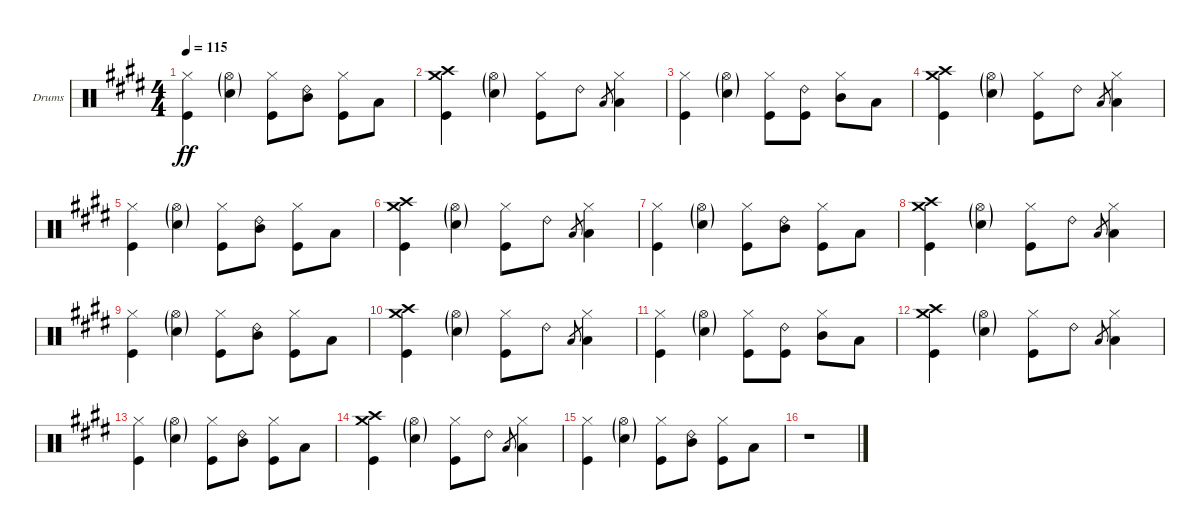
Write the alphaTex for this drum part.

\defaultSystemsLayout 4
\bracketExtendMode groupsimilarinstruments
\useSystemSignSeparator
\multiTrackTrackNamePolicy allsystems
\firstSystemTrackNameOrientation horizontal
\otherSystemsTrackNameOrientation horizontal
\track ("Drums" "Drums") {instrument percussion}
\staff {score}
\articulation defaults
\ts (4 4)
\tempo 115
\clef neutral
\scale
0.259366
\ks e
("Hi-Hat (closed)" "Kick (hit)").4{dy ff} ("Hi-Hat (open)"{g} "Snare (hit) 2"{g}).4 ("Hi-Hat (closed)" "Kick (hit)").8 ("Ride (bell) 2" "Mid Tom (hit)").8 ("Hi-Hat (closed)" "Kick (hit)").8 "Low Tom (hit)".8 |
\scale
0.240634 ("Crash medium (hit)" "Crash high (hit)" "Kick (hit)").4 ("Hi-Hat (open)"{g} "Snare (hit) 2"{g}).4 ("Hi-Hat (closed)" "Kick (hit)").8 "Ride (bell) 2".8 "Low Tom (hit)".8{gr} ("Hi-Hat (closed)" "Low Tom (hit)").4 |
\scale
0.259366 ("Hi-Hat (closed)" "Kick (hit)").4 ("Hi-Hat (open)"{g} "Snare (hit) 2"{g}).4 ("Hi-Hat (closed)" "Kick (hit)").8 ("Ride (bell) 2" "Kick (hit)").8 ("Hi-Hat (closed)" "Mid Tom (hit)").8 "Low Tom (hit)".8 |
\scale
0.240634 ("Crash medium (hit)" "Crash high (hit)" "Kick (hit)").4 ("Hi-Hat (open)"{g} "Snare (hit) 2"{g}).4 ("Hi-Hat (closed)" "Kick (hit)").8 "Ride (bell) 2".8 "Low Tom (hit)".8{gr} ("Hi-Hat (closed)" "Low Tom (hit)").4 |
\scale
0.259366 ("Hi-Hat (closed)" "Kick (hit)").4 ("Hi-Hat (open)"{g} "Snare (hit) 2"{g}).4 ("Hi-Hat (closed)" "Kick (hit)").8 ("Ride (bell) 2" "Mid Tom (hit)").8 ("Hi-Hat (closed)" "Kick (hit)").8 "Low Tom (hit)".8 |
\scale
0.240634 ("Crash medium (hit)" "Crash high (hit)" "Kick (hit)").4 ("Hi-Hat (open)"{g} "Snare (hit) 2"{g}).4 ("Hi-Hat (closed)" "Kick (hit)").8 "Ride (bell) 2".8 "Low Tom (hit)".8{gr} ("Hi-Hat (closed)" "Low Tom (hit)").4 |
\scale
0.259366 ("Hi-Hat (closed)" "Kick (hit)").4 ("Hi-Hat (open)"{g} "Snare (hit) 2"{g}).4 ("Hi-Hat (closed)" "Kick (hit)").8 ("Ride (bell) 2" "Mid Tom (hit)").8 ("Hi-Hat (closed)" "Kick (hit)").8 "Low Tom (hit)".8 |
\scale
0.240634 ("Crash medium (hit)" "Crash high (hit)" "Kick (hit)").4 ("Hi-Hat (open)"{g} "Snare (hit) 2"{g}).4 ("Hi-Hat (closed)" "Kick (hit)").8 "Ride (bell) 2".8 "Low Tom (hit)".8{gr} ("Hi-Hat (closed)" "Low Tom (hit)").4 |
\scale
0.259366 ("Hi-Hat (closed)" "Kick (hit)").4 ("Hi-Hat (open)"{g} "Snare (hit) 2"{g}).4 ("Hi-Hat (closed)" "Kick (hit)").8 ("Ride (bell) 2" "Mid Tom (hit)").8 ("Hi-Hat (closed)" "Kick (hit)").8 "Low Tom (hit)".8 |
\scale
0.240634 ("Crash medium (hit)" "Crash high (hit)" "Kick (hit)").4 ("Hi-Hat (open)"{g} "Snare (hit) 2"{g}).4 ("Hi-Hat (closed)" "Kick (hit)").8 "Ride (bell) 2".8 "Low Tom (hit)".8{gr} ("Hi-Hat (closed)" "Low Tom (hit)").4 |
\scale
0.259366 ("Hi-Hat (closed)" "Kick (hit)").4 ("Hi-Hat (open)"{g} "Snare (hit) 2"{g}).4 ("Hi-Hat (closed)" "Kick (hit)").8 ("Ride (bell) 2" "Kick (hit)").8 ("Hi-Hat (closed)" "Mid Tom (hit)").8 "Low Tom (hit)".8 |
\scale
0.240634 ("Crash medium (hit)" "Crash high (hit)" "Kick (hit)").4 ("Hi-Hat (open)"{g} "Snare (hit) 2"{g}).4 ("Hi-Hat (closed)" "Kick (hit)").8 "Ride (bell) 2".8 "Low Tom (hit)".8{gr} ("Hi-Hat (closed)" "Low Tom (hit)").4 |
\scale
0.259366 ("Hi-Hat (closed)" "Kick (hit)").4 ("Hi-Hat (open)"{g} "Snare (hit) 2"{g}).4 ("Hi-Hat (closed)" "Kick (hit)").8 ("Ride (bell) 2" "Mid Tom (hit)").8 ("Hi-Hat (closed)" "Kick (hit)").8 "Low Tom (hit)".8 |
\scale
0.240634 ("Crash medium (hit)" "Crash high (hit)" "Kick (hit)").4 ("Hi-Hat (open)"{g} "Snare (hit) 2"{g}).4 ("Hi-Hat (closed)" "Kick (hit)").8 "Ride (bell) 2".8 "Low Tom (hit)".8{gr} ("Hi-Hat (closed)" "Low Tom (hit)").4 |
\scale
0.259366 ("Hi-Hat (closed)" "Kick (hit)").4 ("Hi-Hat (open)"{g} "Snare (hit) 2"{g}).4 ("Hi-Hat (closed)" "Kick (hit)").8 ("Ride (bell) 2" "Mid Tom (hit)").8 ("Hi-Hat (closed)" "Kick (hit)").8 "Low Tom (hit)".8 |
r.1
